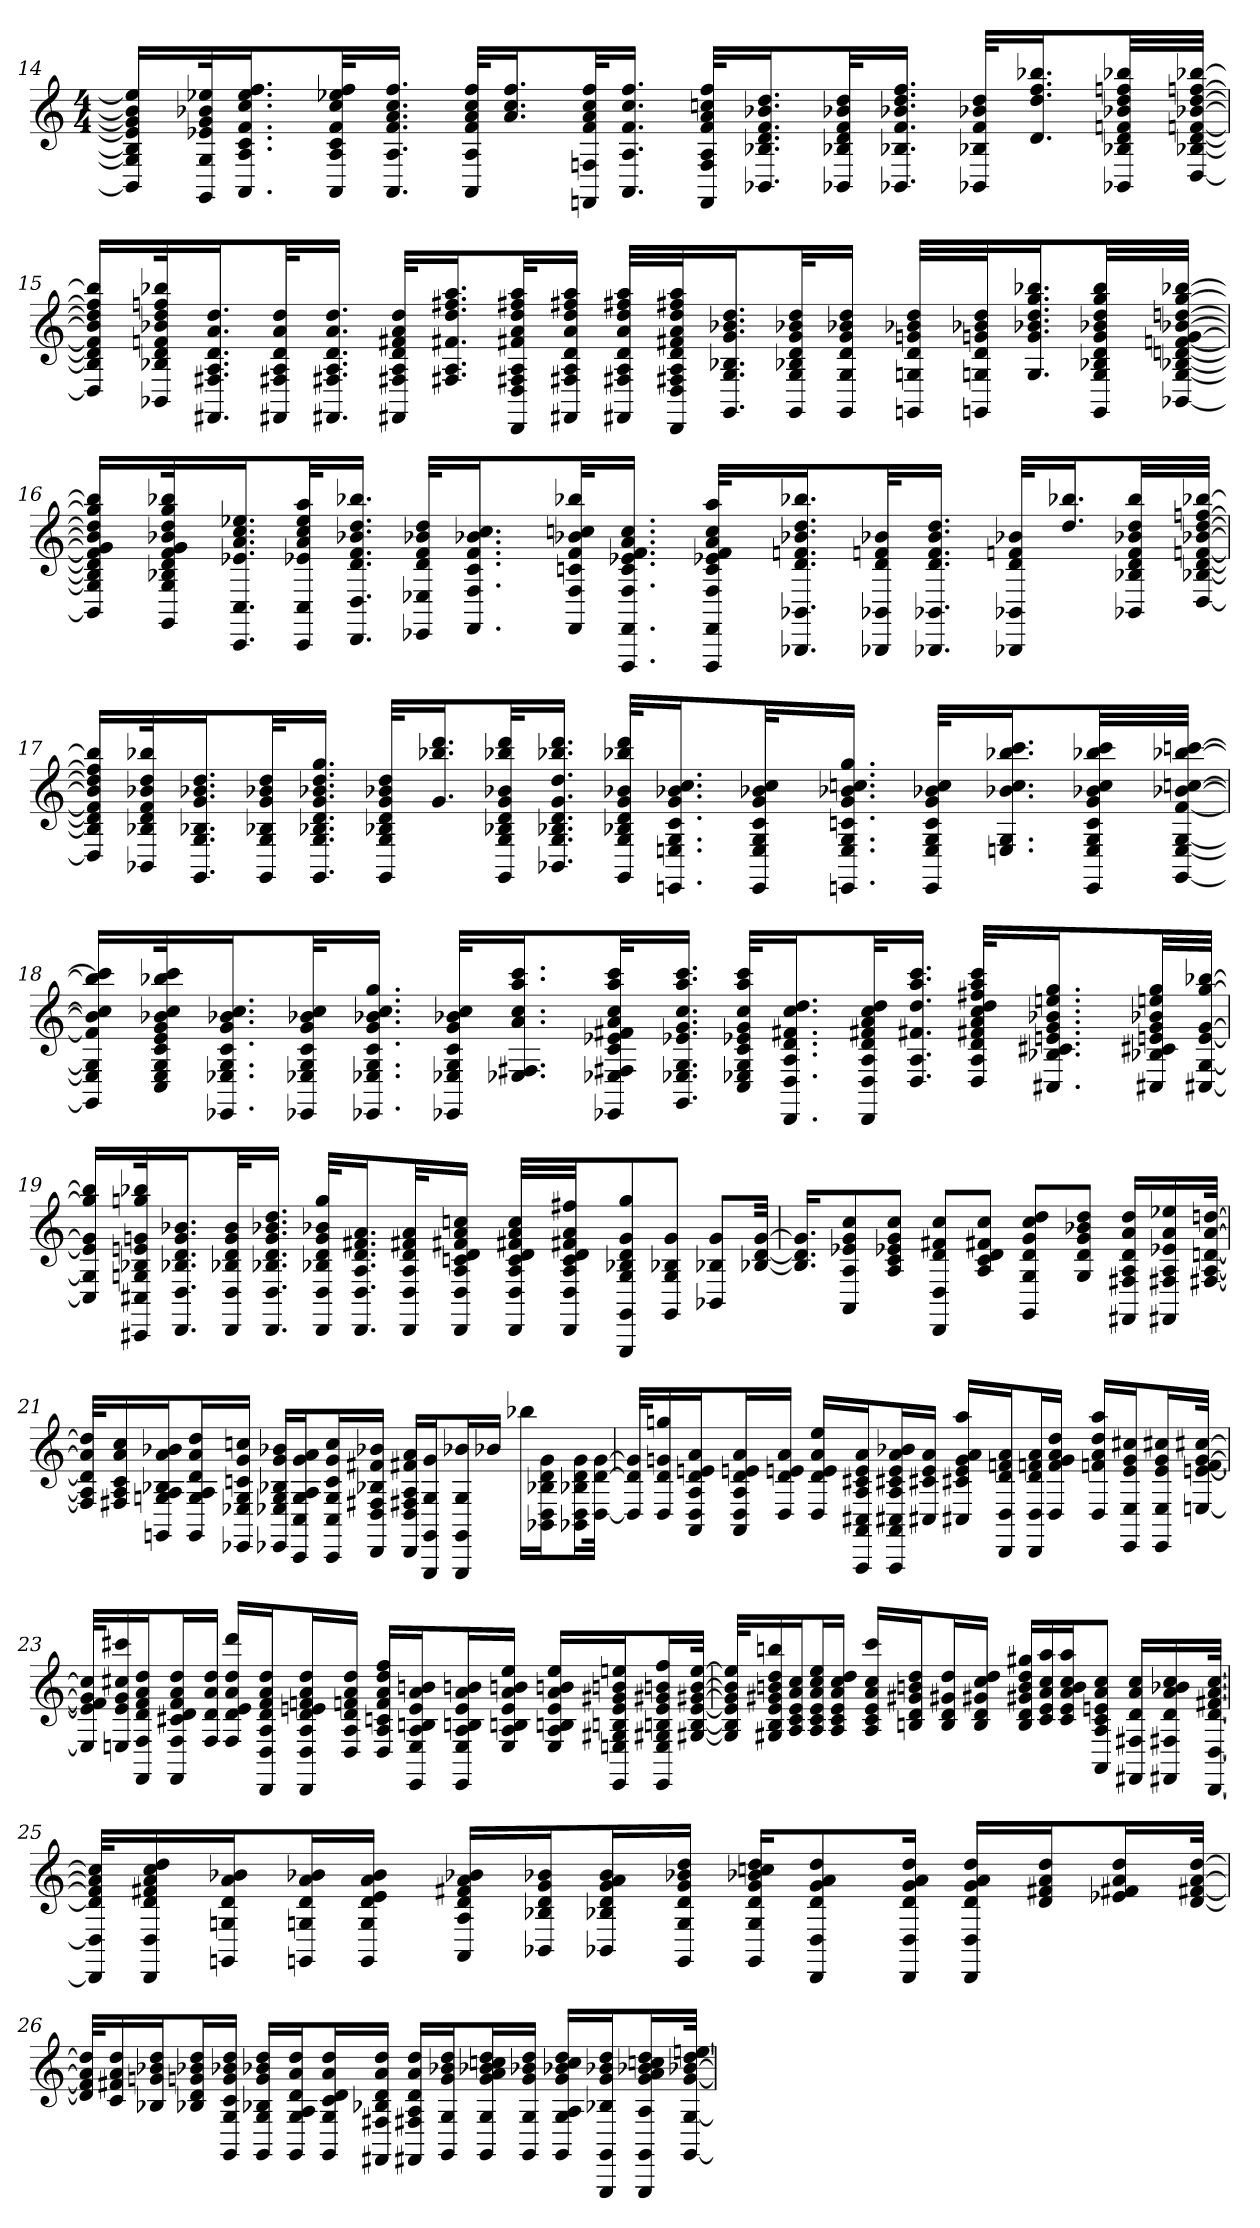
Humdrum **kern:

**kern
*part1
*staff1
*clefG2
*M4/4
=14
16BB-/] 16G] 16B-] 16e-] 16g] 16b-] 16ee-]LL
32GG/ 32G 32e-X 32g 32b-X 32ee-XK
16.AA/ 16.A 16.c 16.f 16.cc 16.ee- 16.ffJ
32AA/ 32A 32c 32f 32cc 32ee-X 32ffKL
16.AA/ 16.A 16.f 16.a 16.cc 16.ffJJ
32AA/ 32A 32f 32a 32cc 32ffKLL
16.a/ 16.cc 16.ffJ
32FFn/ 32Fn 32f 32a 32cc 32ffKL
16.AA/ 16.A 16.f 16.cc 16.ffJJ
32FF/ 32F 32A 32f 32a 32ccn 32ffKLL
16.BB-X/ 16.B-X 16.d 16.f 16.b-X 16.ddJ
32BB-X/ 32B-X 32d 32f 32b-X 32ddKL
16.BB-X/ 16.B-X 16.f 16.b-X 16.dd 16.ffJJ
32BB-X/ 32B-X 32f 32b-X 32ddKLL
16.d/ 16.dd 16.ff 16.bb-XJ
32BB-X/ 32B-X 32d 32fn 32b-X 32dd 32ffn 32bb-XLL
[32D/ [32B-X [32d [32fn [32b-X [32dd [32ffn [32bb-XJJJ
=15
16D/] 16B-] 16d] 16f] 16b-] 16dd] 16ff] 16bb-]LL
32BB-X/ 32B-X 32d 32fn 32b-X 32dd 32ffn 32bb-XK
16.FF#X/ 16.F#X 16.A 16.d 16.a 16.ddJ
32FF#X/ 32F#X 32A 32d 32a 32ddKL
16.FF#X/ 16.F#X 16.A 16.d 16.a 16.ddJJ
32FF#X/ 32F#X 32A 32d 32f#X 32a 32ddKLL
16.F#X/ 16.A 16.f#X 16.dd 16.ff#X 16.aaJ
32DD/ 32D 32F#X 32A 32f#X 32a 32dd 32ff#X 32aaKL
16FF#X/ 16F#X 16A 16d 16a 16dd 16ff#X 16aaJJ
32FF#X/ 32F#X 32A 32d 32a 32dd 32ff#X 32aaLLL
32DD/ 32D 32F#X 32A 32d 32f#X 32a 32dd 32ff#X 32aaJ
16.GG/ 16.G 16.B-X 16.g 16.b-X 16.ddJ
32GG/ 32G 32B-X 32d 32g 32b-X 32ddKL
16GG/ 16G 16d 16g 16b-X 16ddJJ
32GGn/ 32Gn 32d 32gn 32b-X 32ddLLL
32GGn/ 32Gn 32d 32gn 32b-X 32ddJ
16.G/ 16.g 16.b-X 16.dd 16.gg 16.bb-XJ
32GG/ 32G 32B-X 32d 32g 32b-X 32dd 32gg 32bb-LL
[32BB-X/ [32G [32B-X [32dn [32fn [32g [32b-X [32ddn [32gg [32bb-XJJJ
=16
16BB-/] 16G] 16B-] 16d] 16f] 16g] 16b-] 16dd] 16gg] 16bb-]LL
32GG/ 32G 32B-X 32d 32f 32g 32b-X 32dd 32gg 32bb-XK
16.CC/ 16.C 16.e-X 16.a 16.cc 16.ee-XJ
32CC/ 32C 32e-X 32a 32cc 32ee- 32aaKL
16.DD/ 16.D 16.d 16.f 16.b-X 16.dd 16.bb-XJJ
32EE-X/ 32E-X 32d 32f 32b-X 32ddKLL
16.FF/ 16.F 16.c 16.f 16.b-X 16.ccJ
32FF/ 32F 32cn 32f 32b-X 32ccn 32bb-XKL
16.FFF/ 16.FF 16.F 16.c 16.e-X 16.f 16.a 16.ccJJ
32FFF/ 32FF 32F 32c 32e-X 32f 32a 32cc 32aaKLL
16.BBB-X/ 16.BB-X 16.d 16.fn 16.b-X 16.dd 16.bb-XJ
32BBB-X/ 32BB-X 32d 32fn 32b-XKL
16.BBB-X/ 16.BB-X 16.d 16.f 16.b- 16.ddJJ
32BBB-X/ 32BB-X 32d 32fn 32b-XKLL
16.dd/ 16.bb-XJ
32BB-X/ 32B-X 32d 32f 32b-X 32dd 32bb-LL
[32D/ [32B-X [32d [32fn [32b-X [32dd [32ffn [32bb-XJJJ
=17
16D/] 16B-] 16d] 16f] 16b-] 16dd] 16ff] 16bb-]LL
32BB-X/ 32B-X 32d 32f 32b-X 32dd 32bb-K
16.GG/ 16.G 16.B-X 16.g 16.b-X 16.ddJ
32GG/ 32G 32B-X 32g 32b-X 32ddKL
16.GG/ 16.G 16.B-X 16.d 16.g 16.b-X 16.dd 16.ggJJ
32GG/ 32G 32B-X 32d 32g 32b-X 32ddKLL
16.g/ 16.bb-X 16.dddJ
32GG/ 32G 32B-X 32d 32g 32b-X 32bb-X 32dddKL
16.BB-X/ 16.G 16.B-X 16.d 16.g 16.dd 16.bb-X 16.dddJJ
32GG/ 32G 32B-X 32d 32g 32b-X 32bb-X 32dddKLL
16.EEn/ 16.En 16.G 16.c 16.g 16.b-X 16.ccJ
32EE/ 32E 32G 32c 32g 32b-X 32ccKL
16.EEn/ 16.E 16.G 16.cn 16.g 16.b-X 16.ccn 16.ggJJ
32EE/ 32E 32G 32c 32g 32b-X 32ccKLL
16.En/ 16.G 16.b-X 16.cc 16.bb-X 16.cccJ
32EE/ 32E 32G 32c 32g 32b-X 32cc 32bb-X 32cccLL
[32GG/ [32E [32G [32f [32b-X [32ccn [32bb-X [32cccnJJJ
=18
16GG/] 16E] 16G] 16f] 16b-] 16cc] 16bb-] 16ccc]LL
32C/ 32E 32G 32c 32e 32g 32b-X 32cc 32bb-X 32cccK
16.EE-X/ 16.E-X 16.G 16.c 16.g 16.b-X 16.ccJ
32EE-X/ 32E-X 32G 32c 32g 32b-X 32ccKL
16.EE-X/ 16.E-X 16.G 16.c 16.g 16.b-X 16.cc 16.ggJJ
32EE-X/ 32E-X 32G 32c 32g 32b-X 32ccKLL
16.E-X/ 16.F#X 16.a 16.cc 16.aa 16.cccJ
32EE-X/ 32E-X 32F#X 32c 32e-X 32f#X 32a 32cc 32aa 32cccKL
16.GG/ 16.E-X 16.G 16.e-X 16.g 16.cc 16.aa 16.cccJJ
32C/ 32E-X 32G 32c 32e-X 32g 32cc 32aa 32cccKLL
16.DD/ 16.D 16.A 16.d 16.f#X 16.cc 16.ddJ
32DD/ 32D 32A 32d 32f#X 32a 32cc 32ddKL
16.D/ 16.A 16.f#X 16.dd 16.aa 16.cccJJ
32D/ 32A 32d 32f#X 32a 32cc 32dd 32ff#X 32aa 32cccKLL
16.C#X/ 16.B-X 16.c#X 16.en 16.g 16.b-X 16.een 16.ggJ
32C#X/ 32B-X 32c#X 32en 32g 32b-X 32een 32ggLL
[32C#X/ [32G [32e [32g [32gg [32bb-XJJJ
=19
16C#/] 16G] 16e] 16g] 16gg] 16bb-]LL
32CC#X/ 32C#X 32Gn 32B-X 32en 32gn 32ggn 32bb-XK
16.DD/ 16.D 16.B-X 16.d 16.g 16.b-XJ
32DD/ 32D 32B-X 32d 32g 32b-KL
16.DD/ 16.D 16.B-X 16.d 16.g 16.b-X 16.ddJJ
32DD/ 32D 32B-X 32d 32g 32b-X 32ggKLL
16.DD/ 16.D 16.A 16.d 16.f#X 16.aJ
32DD/ 32D 32A 32d 32f#X 32aKL
16DD/ 16D 16A 16cn 16d 16f#X 16a 16ccnJJ
32DD/ 32D 32A 32c 32d 32f#X 32a 32ccLLL
32DD/ 32D 32A 32c 32d 32f#X 32a 32ff#XJJ
8GGG/ 8GG 8G 8B-X 8d 8g 8gg
8GG/ 8G 8B-X 8gJ
8BB-X/ 8B-X 8gL
[32B-X/ [32d [32gJkk
=20
16.B-/] 16.d] 16.g]KL
8AA/ 8A 8e-X 8g 8cc
8A/ 8c 8e-X 8g 8ccJ
8DD/ 8D 8d 8f#X 8ccL
8A/ 8c 8d 8f#X 8ccJ
8GG/ 8G 8d 8g 8cc 8ddL
8G/ 8d 8g 8b-X 8ddJ
16FF#X/ 16F#X 16A 16d 16a 16ddLL
16FF#X/ 16F#X 16A 16e-X 16a 16ee-X
[32F#X/ [32A [32dn [32a [32ddnJJk
=21
32F#/] 32A] 32d] 32a] 32dd]KLL
16F#X/ 16A 16c 16a 16cc
16GGn/ 16Gn 16A 16B-X 16a 16b-XJ
16GG/ 16G 16A 16d 16a 16ddL
16EE-X/ 16E-X 16G 16cn 16g 16ccnJJ
16EE-X/ 16E-X 16G 16B-X 16g 16b-XLL
16CC/ 16C 16G 16A 16g 16aJ
16CC/ 16C 16G 16c 16g 16ccL
16DD/ 16D 16F#X 16B-X 16f#X 16b-XJJ
16DD/ 16D 16F#X 16A 16f#X 16aLL
16GGG/ 16GG 16G 16gJ
16GGG/ 16GG 16G 16b-XL
16b-X/JJ
16bb-X\LL
16BB-X\ 16D 16B-X 16d 16gJ
16BB-X\ 16D 16B-X 16d 16gL
[32D\ [32d [32gJJk
=22
32D/] 32d] 32g]KLL
16D/ 16d 16gn 16ggn
16AA/ 16D 16A 16d 16en 16aJ
16AA/ 16D 16A 16d 16en 16aL
16D/ 16d 16en 16aJJ
16D/ 16d 16e 16a 16eeLL
16AAA/ 16AA 16C#X 16A 16c#X 16e 16aJ
16AAA/ 16AA 16C#X 16A 16c#X 16e 16a 16b-XL
16C#X/ 16c#X 16e 16aJJ
16C#X/ 16c#X 16e 16g 16a 16aaLL
16DD/ 16D 16d 16fn 16aJ
16DD/ 16D 16d 16fn 16aL
16D/ 16f 16g 16a 16ddJJ
16D/ 16fn 16a 16dd 16aaLL
16EE/ 16E 16e 16g 16cc#XJ
16EE/ 16E 16e 16g 16cc#XL
[32En/ [32en [32f [32g [32cc#XJJk
=23
32E/] 32e] 32f] 32g] 32cc#]KLL
16En/ 16e 16g 16cc#X 16ccc#X
16FF/ 16F 16d 16f 16a 16ddJ
16FF/ 16F 16c#X 16d 16f 16a 16ddL
16F/ 16d 16a 16ddJJ
16F/ 16d 16e 16a 16dd 16dddLL
16DD/ 16D 16A 16d 16f 16a 16ddJ
16DD/ 16D 16A 16d 16en 16fn 16a 16ddL
16D/ 16A 16d 16fn 16a 16ddJJ
16D/ 16A 16cn 16f 16a 16dd 16ffLL
16EE/ 16E 16A 16Bn 16e 16a 16bnJ
16EE/ 16E 16A 16Bn 16e 16a 16bnL
16E/ 16A 16Bn 16e 16a 16bn 16eeJJ
16E/ 16A 16Bn 16e 16a 16bn 16eeLL
16EE/ 16En 16G#X 16Bn 16e 16g#X 16bn 16eenJ
16EE/ 16E 16G#X 16Bn 16e 16g#X 16bn 16ffL
[32G#X/ [32B [32e [32g#X [32b [32eeJJk
=24
32G#/] 32B] 32e] 32g#] 32b] 32ee]KLL
16G#X/ 16B 16e 16g#X 16bn 16dd 16bbn
16A/ 16c 16e 16a 16ccJ
16A/ 16c 16e 16a 16cc 16eeL
16A/ 16c 16e 16a 16cc 16ddJJ
16A/ 16c 16e 16a 16cc 16cccLL
16Bn/ 16d 16g#X 16bn 16ddJ
16B/ 16d 16g#X 16ddL
16B/ 16d 16g#X 16cc 16ddJJ
16B/ 16d 16g#X 16b 16dd 16gg#XLL
16c/ 16e 16a 16cc 16aaJ
16c/ 16e 16a 16b 16cc 16aaK
8AA/ 8A 8c 8en 8a 8ccJ
16FF#X/ 16F#X 16d 16a 16ccLL
16FF#X/ 16F#X 16d 16a 16b-X 16cc
[32DD/ [32D [32d [32f#X [32a [32ccJJk
=25
32DD/] 32D] 32d] 32f#] 32a] 32cc]KLL
16DD/ 16D 16d 16f#X 16a 16cc 16dd
16GGn/ 16Gn 16d 16a 16b-XJ
16GGn/ 16Gn 16d 16a 16b-XL
16GG/ 16G 16d 16e 16a 16b-JJ
16AA/ 16A 16d 16f#X 16a 16b-XLL
16BB-X/ 16B-X 16d 16g 16b-XJ
16BB-X/ 16B-X 16d 16g 16a 16b-L
16GG/ 16G 16d 16g 16b-X 16ddJJ
16GG/ 16G 16d 16g 16b-X 16ccn 16ddKL
8DD/ 8D 8d 8g 8a 8dd
16DD/ 16D 16d 16g 16a 16ddJk
16DD/ 16D 16d 16g 16a 16ddLL
16d/ 16f#X 16a 16ddJ
16e-X/ 16f#X 16a 16ddL
[32d/ [32f#X [32a [32ddJJk
=26
32d/] 32f#] 32a] 32dd]KLL
16c/ 16f#X 16a 16dd
16B-X/ 16gn 16b-X 16ddJ
16B-X/ 16d 16gn 16b-X 16ddL
16GG/ 16G 16c 16g 16b-X 16ddJJ
16GG/ 16G 16B-X 16g 16b-X 16ddLL
16GG/ 16G 16A 16d 16a 16ddJ
16GG/ 16G 16c 16d 16a 16ddL
16FF#X/ 16F#X 16B-X 16d 16a 16ddJJ
16FF#X/ 16F#X 16A 16d 16a 16ddLL
16GG/ 16G 16g 16b-X 16ddJ
16GG/ 16G 16g 16a 16b-X 16ccn 16ddL
16GG/ 16G 16g 16b-X 16ddJJ
16GG/ 16G 16A 16g 16b-X 16cc 16ddLL
16GGG/ 16GG 16B-X 16g 16b-X 16ddJ
16GGG/ 16GG 16A 16g 16a 16b-X 16ccn 16ddL
[32GG/ [32G [32g [32b-X [32dd [32eenJJk
=
*-
